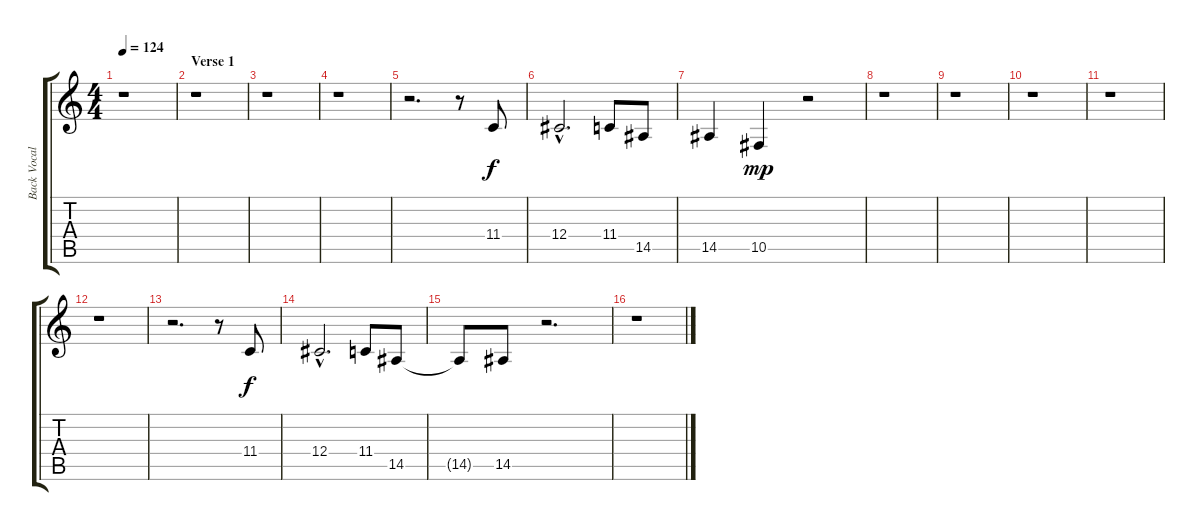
\track ("Back Vocal" "Back Vocal") {instrument viola}
\staff {score tabs}
\tuning (Eb4 Bb3 Gb3 Db3 Ab2 Eb2) {hide}
\ts (4 4)
\tempo 124
\clef g2
\ks c
r.1{dy f} |
\section ("" "Verse 1")
r.1 |
r.1 |
r.1 |
r.2{d} r.8 11.4.8 |
12.4{hac}.2{d} 11.4.8 14.5.8 |
14.5.4 10.5.4{dy mp} r.2 |
r.1 |
r.1 |
r.1 |
r.1 |
r.1 |
r.2{d} r.8 11.4.8{dy f} |
12.4{hac}.2{d} 11.4.8 14.5.8 |
14.5{t}.8 14.5.8 r.2{d} |
r.1
